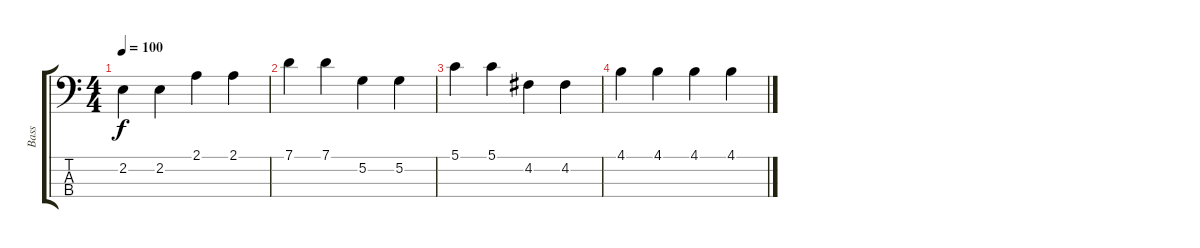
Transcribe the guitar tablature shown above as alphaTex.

\track ("Bass" "Bass") {instrument electricbassfinger}
\staff {score tabs}
\tuning (G2 D2 A1 E1) {hide}
\ts (4 4)
\tempo 100
\clef f4
\ks c
2.2.4{dy f} 2.2.4 2.1.4 2.1.4 |
7.1.4 7.1.4 5.2.4 5.2.4 |
5.1.4 5.1.4 4.2.4 4.2.4 |
4.1.4 4.1.4 4.1.4 4.1.4
